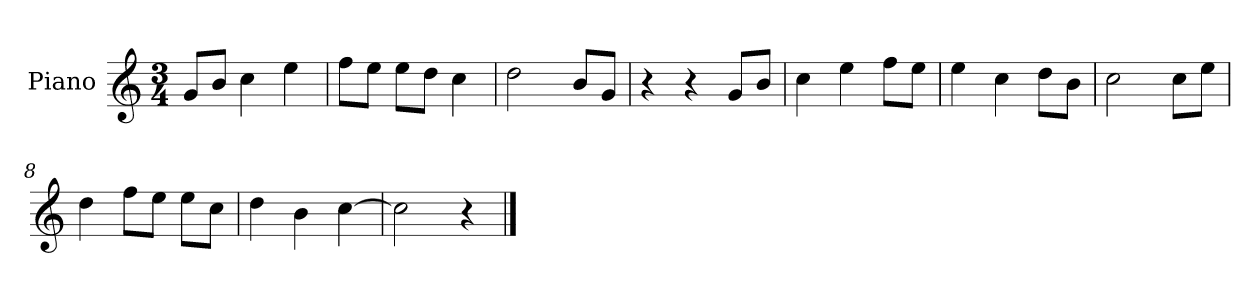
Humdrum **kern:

**kern
*part1
*staff1
*I"Piano
*I'P-no
*clefG2
*k[]
*M3/4
*MM179
=1
8g/L
8b/J
4cc\
4ee\
=2
8ff\L
8ee\J
8ee\L
8dd\J
4cc\
=3
2dd\
8b/L
8g/J
=4
4r
4r
8g/L
8b/J
=5
4cc\
4ee\
8ff\L
8ee\J
=6
4ee\
4cc\
8dd\L
8b\J
=7
2cc\
8cc\L
8ee\J
=8
4dd\
8ff\L
8ee\J
8ee\L
8cc\J
=9
4dd\
4b\
[4cc\
!!LO:LB:g=z
=10
2cc\]
4r
==
*-
